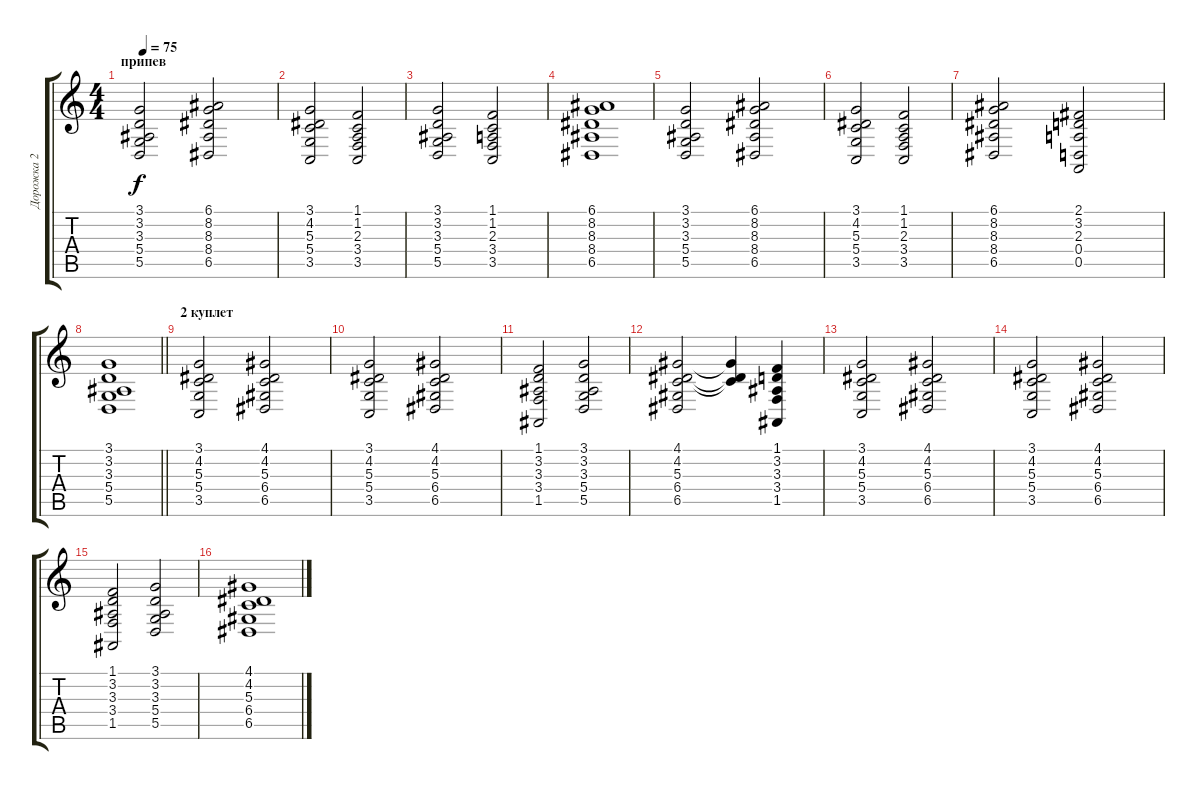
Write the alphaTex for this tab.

\track ("Дорожка 2" "Дорожка 2") {instrument brightacousticpiano}
\staff {score tabs}
\tuning (E4 B3 G3 D3 A2 E2) {hide}
\ts (4 4)
\section ("" "припев")
\tempo 75
\clef g2
\ks c
(3.1 3.2 3.3 5.4 5.5).2{dy f} (6.1 8.2 8.3 8.4 6.5).2 |
(3.1 4.2 5.3 5.4 3.5).2 (1.1 1.2 2.3 3.4 3.5).2 |
(3.1 3.2 3.3 5.4 5.5).2 (1.1 1.2 2.3 3.4 3.5).2 |
(6.1 8.2 8.3 8.4 6.5).1 |
(3.1 3.2 3.3 5.4 5.5).2 (6.1 8.2 8.3 8.4 6.5).2 |
(3.1 4.2 5.3 5.4 3.5).2 (1.1 1.2 2.3 3.4 3.5).2 |
(6.1 8.2 8.3 8.4 6.5).2 (2.1 3.2 2.3 0.4 0.5).2 |
\barLineRight lightlight
(3.1 3.2 3.3 5.4 5.5).1 |
\section ("" "2 куплет")
(3.1 4.2 5.3 5.4 3.5).2 (4.1 4.2 5.3 6.4 6.5).2 |
(3.1 4.2 5.3 5.4 3.5).2 (4.1 4.2 5.3 6.4 6.5).2 |
(1.1 3.2 3.3 3.4 1.5).2 (3.1 3.2 3.3 5.4 5.5).2 |
(4.1 4.2 5.3 6.4 6.5).2 (4.1{t} 4.2{t} 5.3{t}).4 (1.1 3.2 3.3 3.4 1.5).4 |
(3.1 4.2 5.3 5.4 3.5).2 (4.1 4.2 5.3 6.4 6.5).2 |
(3.1 4.2 5.3 5.4 3.5).2 (4.1 4.2 5.3 6.4 6.5).2 |
(1.1 3.2 3.3 3.4 1.5).2 (3.1 3.2 3.3 5.4 5.5).2 |
(4.1 4.2 5.3 6.4 6.5).1
